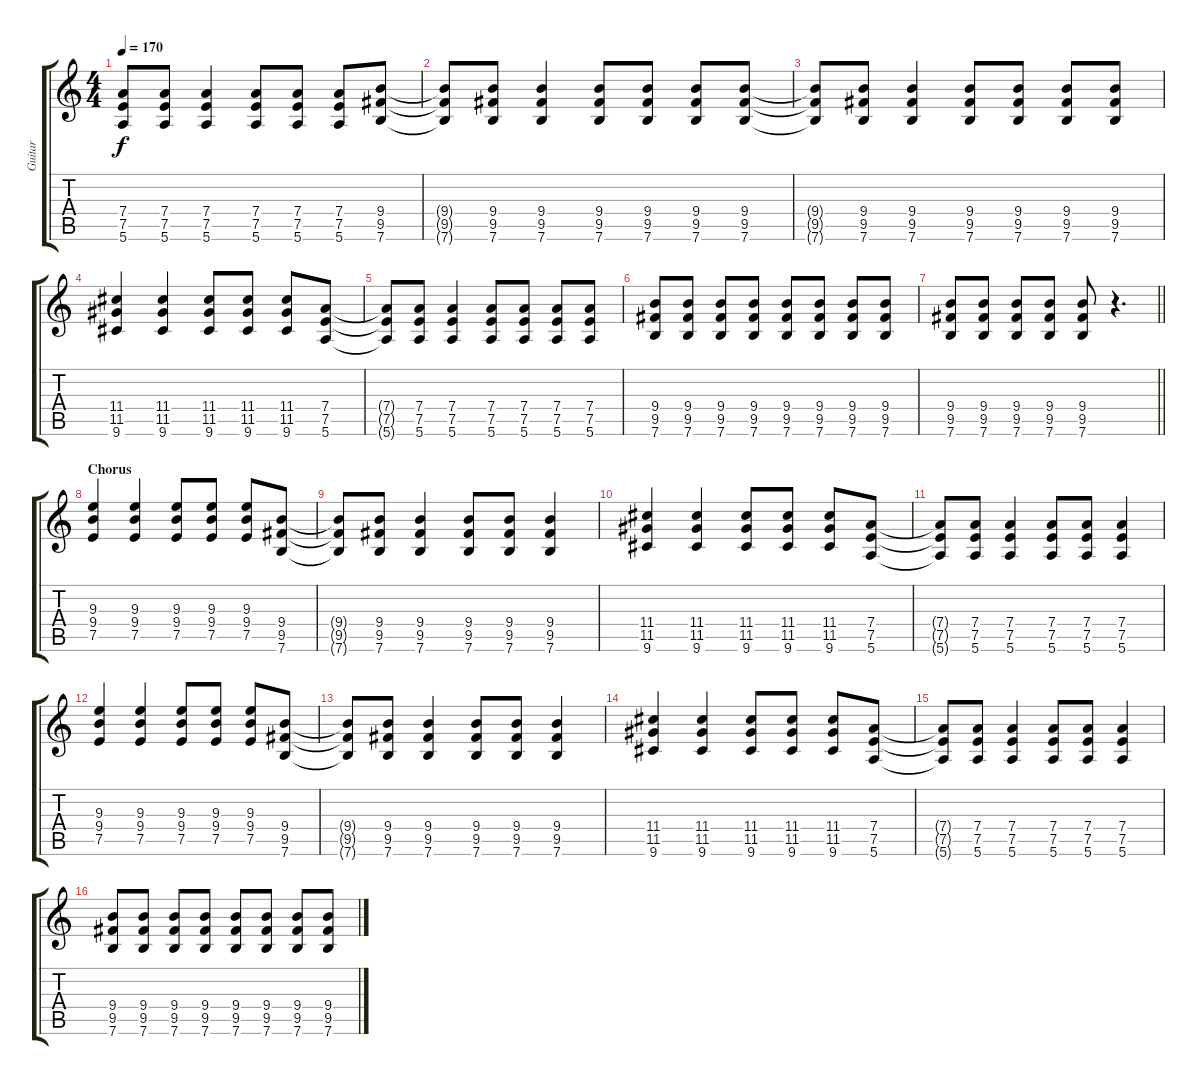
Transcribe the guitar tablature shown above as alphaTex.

\track ("Guitar" "Guitar") {instrument distortionguitar}
\staff {score tabs}
\tuning (E4 B3 G3 D3 A2 E2) {hide}
\ts (4 4)
\tempo 170
\clef g2
\ks c
(7.4{t} 7.5{t} 5.6{t}).8{dy f} (7.4 7.5 5.6).8 (7.4 7.5 5.6).4 (7.4 7.5 5.6).8 (7.4 7.5 5.6).8 (7.4 7.5 5.6).8 (9.4 9.5 7.6).8 |
(9.4{t} 9.5{t} 7.6{t}).8 (9.4 9.5 7.6).8 (9.4 9.5 7.6).4 (9.4 9.5 7.6).8 (9.4 9.5 7.6).8 (9.4 9.5 7.6).8 (9.4 9.5 7.6).8 |
(9.4{t} 9.5{t} 7.6{t}).8 (9.4 9.5 7.6).8 (9.4 9.5 7.6).4 (9.4 9.5 7.6).8 (9.4 9.5 7.6).8 (9.4 9.5 7.6).8 (9.4 9.5 7.6).8 |
(11.4 11.5 9.6).4 (11.4 11.5 9.6).4 (11.4 11.5 9.6).8 (11.4 11.5 9.6).8 (11.4 11.5 9.6).8 (7.4 7.5 5.6).8 |
(7.4{t} 7.5{t} 5.6{t}).8 (7.4 7.5 5.6).8 (7.4 7.5 5.6).4 (7.4 7.5 5.6).8 (7.4 7.5 5.6).8 (7.4 7.5 5.6).8 (7.4 7.5 5.6).8 |
(9.4 9.5 7.6).8 (9.4 9.5 7.6).8 (9.4 9.5 7.6).8 (9.4 9.5 7.6).8 (9.4 9.5 7.6).8 (9.4 9.5 7.6).8 (9.4 9.5 7.6).8 (9.4 9.5 7.6).8 |
\barLineRight lightlight
(9.4 9.5 7.6).8 (9.4 9.5 7.6).8 (9.4 9.5 7.6).8 (9.4 9.5 7.6).8 (9.4 9.5 7.6).8 r.4{d} |
\section ("" "Chorus")
(9.3 9.4 7.5).4 (9.3 9.4 7.5).4 (9.3 9.4 7.5).8 (9.3 9.4 7.5).8 (9.3 9.4 7.5).8 (9.4 9.5 7.6).8 |
(9.4{t} 9.5{t} 7.6{t}).8 (9.4 9.5 7.6).8 (9.4 9.5 7.6).4 (9.4 9.5 7.6).8 (9.4 9.5 7.6).8 (9.4 9.5 7.6).4 |
(11.4 11.5 9.6).4 (11.4 11.5 9.6).4 (11.4 11.5 9.6).8 (11.4 11.5 9.6).8 (11.4 11.5 9.6).8 (7.4 7.5 5.6).8 |
(7.4{t} 7.5{t} 5.6{t}).8 (7.4 7.5 5.6).8 (7.4 7.5 5.6).4 (7.4 7.5 5.6).8 (7.4 7.5 5.6).8 (7.4 7.5 5.6).4 |
(9.3 9.4 7.5).4 (9.3 9.4 7.5).4 (9.3 9.4 7.5).8 (9.3 9.4 7.5).8 (9.3 9.4 7.5).8 (9.4 9.5 7.6).8 |
(9.4{t} 9.5{t} 7.6{t}).8 (9.4 9.5 7.6).8 (9.4 9.5 7.6).4 (9.4 9.5 7.6).8 (9.4 9.5 7.6).8 (9.4 9.5 7.6).4 |
(11.4 11.5 9.6).4 (11.4 11.5 9.6).4 (11.4 11.5 9.6).8 (11.4 11.5 9.6).8 (11.4 11.5 9.6).8 (7.4 7.5 5.6).8 |
(7.4{t} 7.5{t} 5.6{t}).8 (7.4 7.5 5.6).8 (7.4 7.5 5.6).4 (7.4 7.5 5.6).8 (7.4 7.5 5.6).8 (7.4 7.5 5.6).4 |
(9.4 9.5 7.6).8 (9.4 9.5 7.6).8 (9.4 9.5 7.6).8 (9.4 9.5 7.6).8 (9.4 9.5 7.6).8 (9.4 9.5 7.6).8 (9.4 9.5 7.6).8 (9.4 9.5 7.6).8
